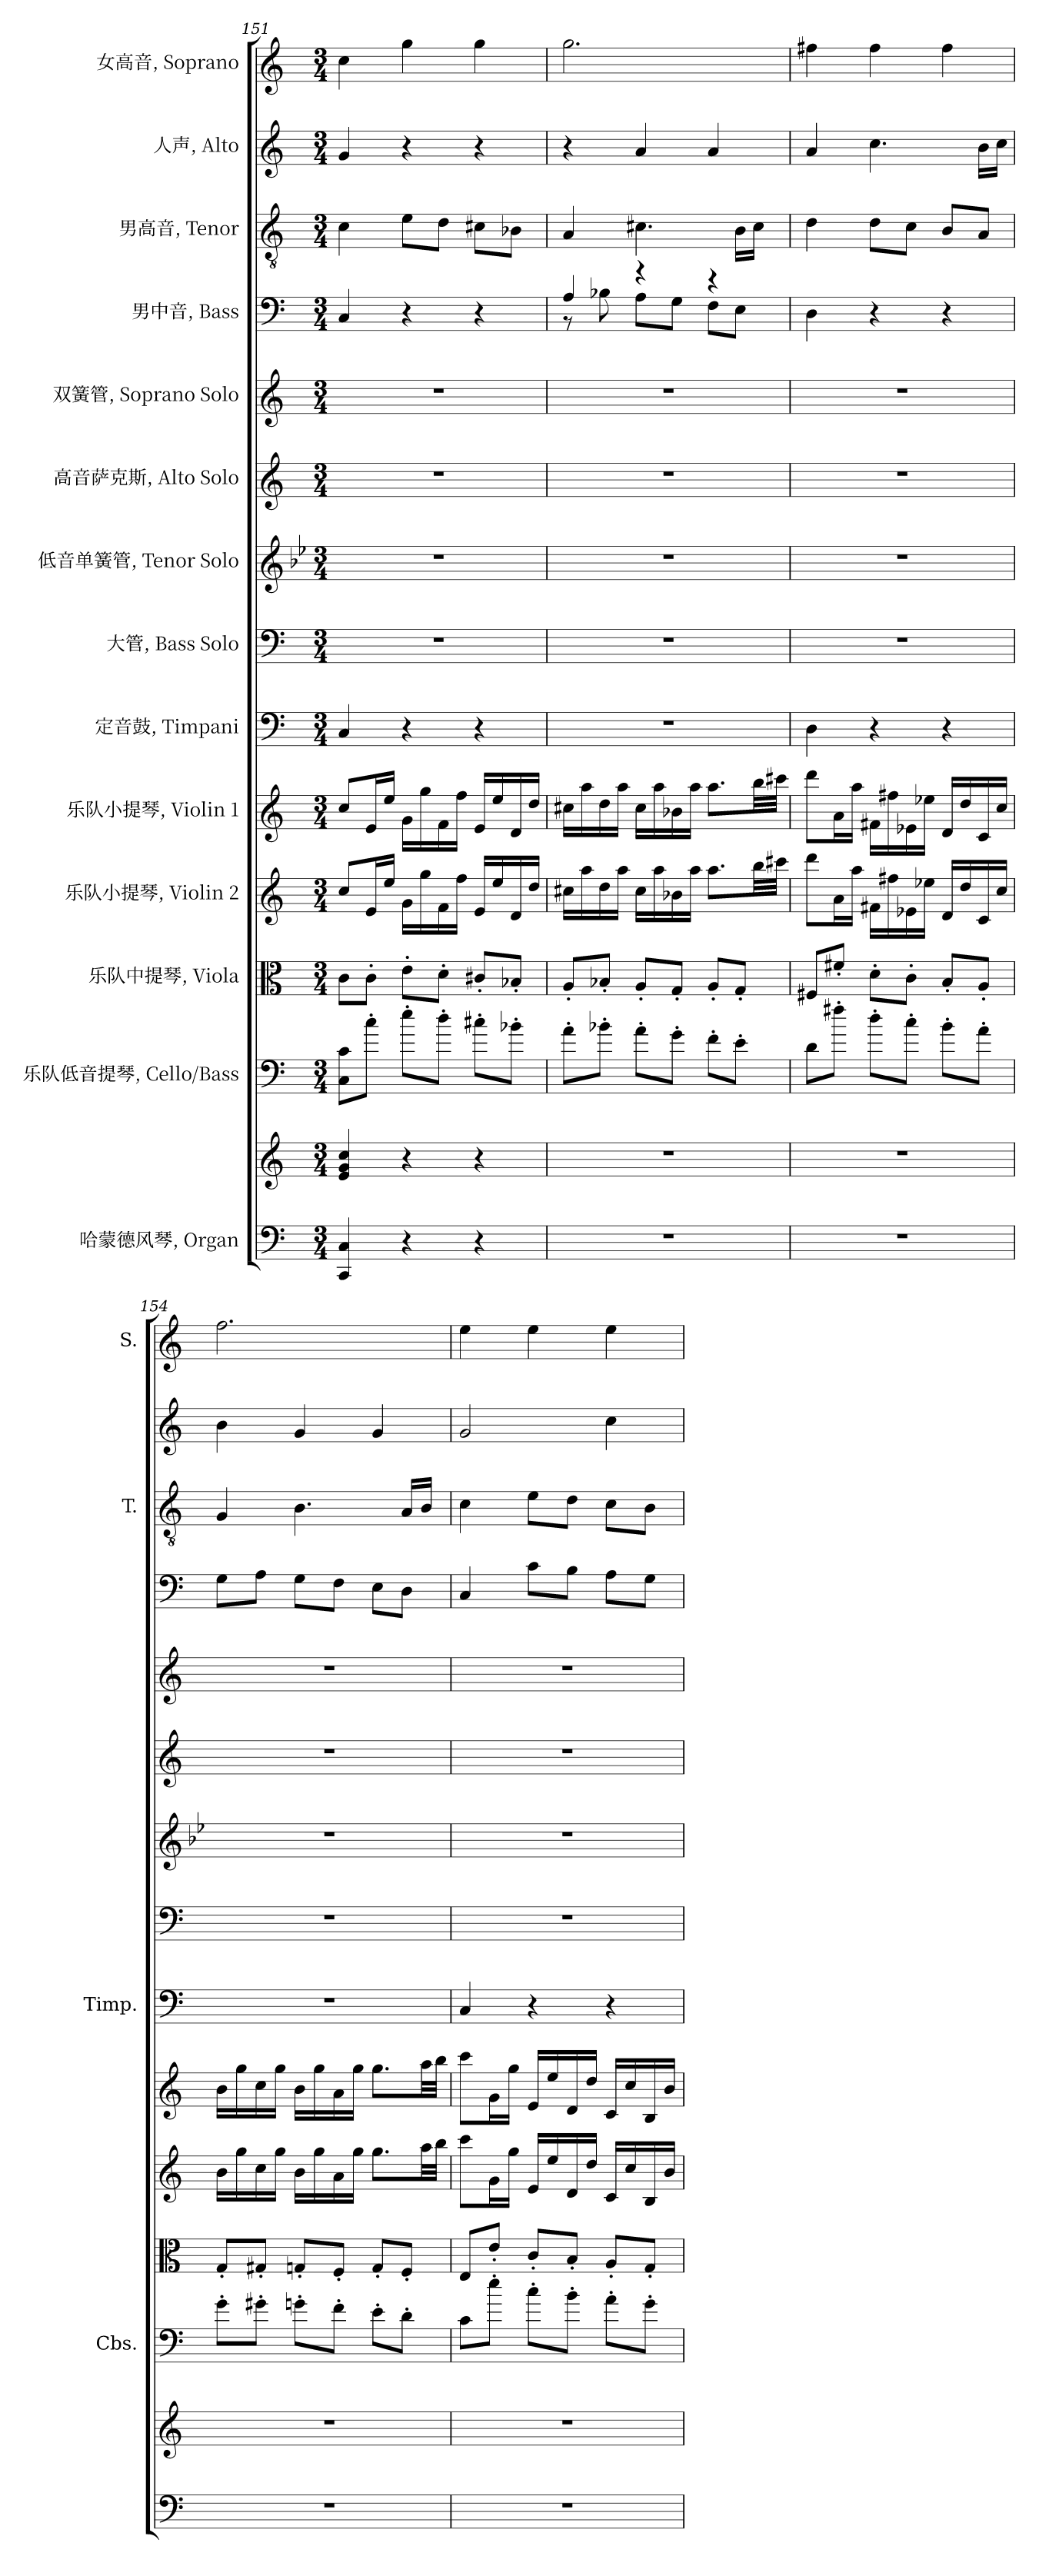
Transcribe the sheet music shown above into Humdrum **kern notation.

**kern	**kern	**kern	**kern	**kern	**kern	**kern	**kern	**kern	**kern	**kern	**kern	**kern	**kern	**kern
*part14	*part14	*part13	*part12	*part11	*part10	*part9	*part8	*part7	*part6	*part5	*part4	*part3	*part2	*part1
*staff15	*staff14	*staff13	*staff12	*staff11	*staff10	*staff9	*staff8	*staff7	*staff6	*staff5	*staff4	*staff3	*staff2	*staff1
*I"哈蒙德风琴, Organ	*	*I"乐队低音提琴, Cello/Bass	*I"乐队中提琴, Viola	*I"乐队小提琴, Violin 2	*I"乐队小提琴, Violin 1	*I"定音鼓, Timpani	*I"大管, Bass Solo	*I"低音单簧管, Tenor Solo	*I"高音萨克斯, Alto Solo	*I"双簧管, Soprano Solo	*I"男中音, Bass	*I"男高音, Tenor	*I"人声, Alto	*I"女高音, Soprano
*	*	*I'Cbs.	*	*	*	*I'Timp.	*	*	*	*	*	*I'T.	*	*I'S.
!!LO:PB:g=z
*clefF4	*clefG2	*clefF4	*clefC3	*clefG2	*clefG2	*clefF4	*clefF4	*clefG2	*clefG2	*clefG2	*clefF4	*clefGv2	*clefG2	*clefG2
*	*	*ITrd7c12	*	*	*	*	*	*ITrd8c14	*ITrd1c2	*	*	*	*	*
*k[]	*k[]	*k[]	*k[]	*k[]	*k[]	*k[]	*k[]	*k[b-e-]	*k[b-e-]	*k[]	*k[]	*k[]	*k[]	*k[]
*M3/4	*M3/4	*M3/4	*M3/4	*M3/4	*M3/4	*M3/4	*M3/4	*M3/4	*M3/4	*M3/4	*M3/4	*M3/4	*M3/4	*M3/4
=151	=151	=151	=151	=151	=151	=151	=151	=151	=151	=151	=151	=151	=151	=151
4CC/ 4C/	4e/ 4g/ 4cc/	8CC\ 8C\L	8c\L	8cc/L	8cc/L	4C/	2.r	2.r	2.r	2.r	4C/	4c\	4g/	4cc\
.	.	8c'\J	8c'\J	16e/L	16e/L	.	.	.	.	.	.	.	.	.
.	.	.	.	16ee/JJ	16ee/JJ	.	.	.	.	.	.	.	.	.
4r	4r	8e'\L	8e'\L	16g\LL	16g\LL	4r	.	.	.	.	4r	8e\L	4r	4gg\
.	.	.	.	16gg\	16gg\	.	.	.	.	.	.	.	.	.
.	.	8d'\J	8d'\J	16f\	16f\	.	.	.	.	.	.	8d\J	.	.
.	.	.	.	16ff\JJ	16ff\JJ	.	.	.	.	.	.	.	.	.
4r	4r	8c#X'\L	8c#X'/L	16e/LL	16e/LL	4r	.	.	.	.	4r	8c#X\L	4r	4gg\
.	.	.	.	16ee/	16ee/	.	.	.	.	.	.	.	.	.
.	.	8B-X'\J	8B-X'/J	16d/	16d/	.	.	.	.	.	.	8B-X\J	.	.
.	.	.	.	16dd/JJ	16dd/JJ	.	.	.	.	.	.	.	.	.
=152	=152	=152	=152	=152	=152	=152	=152	=152	=152	=152	=152	=152	=152	=152
*	*	*	*	*	*	*	*	*	*	*	*^	*	*	*
2.r	2.r	8A'\L	8A'/L	16cc#X\LL	16cc#X\LL	2.r	2.r	2.r	2.r	2.r	4A/	8r	4A/	4r	2.gg\
.	.	.	.	16aa\	16aa\	.	.	.	.	.	.	.	.	.	.
.	.	8B-X'\J	8B-X'/J	16dd\	16dd\	.	.	.	.	.	.	8B-X\	.	.	.
.	.	.	.	16aa\JJ	16aa\JJ	.	.	.	.	.	.	.	.	.	.
.	.	8A'\L	8A'/L	16cc#\LL	16cc#\LL	.	.	.	.	.	4r	8A\L	4.c#X\	4a/	.
.	.	.	.	16aa\	16aa\	.	.	.	.	.	.	.	.	.	.
.	.	8G'\J	8G'/J	16b-X\	16b-X\	.	.	.	.	.	.	8G\J	.	.	.
.	.	.	.	16aa\JJ	16aa\JJ	.	.	.	.	.	.	.	.	.	.
.	.	8F'\L	8A'/L	8.aa\L	8.aa\L	.	.	.	.	.	4r	8F\L	.	4a/	.
.	.	8E'\J	8G'/J	.	.	.	.	.	.	.	.	8E\J	16B\LL	.	.
.	.	.	.	32bb\LL	32bb\LL	.	.	.	.	.	.	.	16c#\JJ	.	.
.	.	.	.	32ccc#X\JJJ	32ccc#X\JJJ	.	.	.	.	.	.	.	.	.	.
*	*	*	*	*	*	*	*	*	*	*	*v	*v	*	*	*
=153	=153	=153	=153	=153	=153	=153	=153	=153	=153	=153	=153	=153	=153	=153
2.r	2.r	8D\L	8F#X/L	8ddd\L	8ddd\L	4D\	2.r	2.r	2.r	2.r	4D\	4d\	4a/	4ff#X\
.	.	8f#X'\J	8f#X'/J	16a\L	16a\L	.	.	.	.	.	.	.	.	.
.	.	.	.	16aa\JJ	16aa\JJ	.	.	.	.	.	.	.	.	.
.	.	8d'\L	8d'\L	16f#X\LL	16f#X\LL	4r	.	.	.	.	4r	8d\L	4.cc\	4ff#\
.	.	.	.	16ff#X\	16ff#X\	.	.	.	.	.	.	.	.	.
.	.	8c'\J	8c'\J	16e-X\	16e-X\	.	.	.	.	.	.	8c\J	.	.
.	.	.	.	16ee-X\JJ	16ee-X\JJ	.	.	.	.	.	.	.	.	.
.	.	8B'\L	8B'/L	16d/LL	16d/LL	4r	.	.	.	.	4r	8B/L	.	4ff#\
.	.	.	.	16dd/	16dd/	.	.	.	.	.	.	.	.	.
.	.	8A'\J	8A'/J	16c/	16c/	.	.	.	.	.	.	8A/J	16b\LL	.
.	.	.	.	16cc/JJ	16cc/JJ	.	.	.	.	.	.	.	16cc\JJ	.
!!LO:PB:g=z
=154	=154	=154	=154	=154	=154	=154	=154	=154	=154	=154	=154	=154	=154	=154
2.r	2.r	8G'\L	8G'/L	16b\LL	16b\LL	2.r	2.r	2.r	2.r	2.r	8G\L	4G/	4b\	2.ff\
.	.	.	.	16gg\	16gg\	.	.	.	.	.	.	.	.	.
.	.	8G#X'\J	8G#X'/J	16cc\	16cc\	.	.	.	.	.	8A\J	.	.	.
.	.	.	.	16gg\JJ	16gg\JJ	.	.	.	.	.	.	.	.	.
.	.	8Gn'\L	8Gn'/L	16b\LL	16b\LL	.	.	.	.	.	8G\L	4.B\	4g/	.
.	.	.	.	16gg\	16gg\	.	.	.	.	.	.	.	.	.
.	.	8F'\J	8F'/J	16a\	16a\	.	.	.	.	.	8F\J	.	.	.
.	.	.	.	16gg\JJ	16gg\JJ	.	.	.	.	.	.	.	.	.
.	.	8E'\L	8G'/L	8.gg\L	8.gg\L	.	.	.	.	.	8E\L	.	4g/	.
.	.	8D'\J	8F'/J	.	.	.	.	.	.	.	8D\J	16A/LL	.	.
.	.	.	.	32aa\LL	32aa\LL	.	.	.	.	.	.	16B/JJ	.	.
.	.	.	.	32bb\JJJ	32bb\JJJ	.	.	.	.	.	.	.	.	.
=155	=155	=155	=155	=155	=155	=155	=155	=155	=155	=155	=155	=155	=155	=155
2.r	2.r	8C\L	8E/L	8ccc\L	8ccc\L	4C/	2.r	2.r	2.r	2.r	4C/	4c\	2g/	4ee\
.	.	8e'\J	8e'/J	16g\L	16g\L	.	.	.	.	.	.	.	.	.
.	.	.	.	16gg\JJ	16gg\JJ	.	.	.	.	.	.	.	.	.
.	.	8c'\L	8c'/L	16e/LL	16e/LL	4r	.	.	.	.	8c\L	8e\L	.	4ee\
.	.	.	.	16ee/	16ee/	.	.	.	.	.	.	.	.	.
.	.	8B'\J	8B'/J	16d/	16d/	.	.	.	.	.	8B\J	8d\J	.	.
.	.	.	.	16dd/JJ	16dd/JJ	.	.	.	.	.	.	.	.	.
.	.	8A'\L	8A'/L	16c/LL	16c/LL	4r	.	.	.	.	8A\L	8c\L	4cc\	4ee\
.	.	.	.	16cc/	16cc/	.	.	.	.	.	.	.	.	.
.	.	8G'\J	8G'/J	16B/	16B/	.	.	.	.	.	8G\J	8B\J	.	.
.	.	.	.	16b/JJ	16b/JJ	.	.	.	.	.	.	.	.	.
=	=	=	=	=	=	=	=	=	=	=	=	=	=	=
*-	*-	*-	*-	*-	*-	*-	*-	*-	*-	*-	*-	*-	*-	*-
